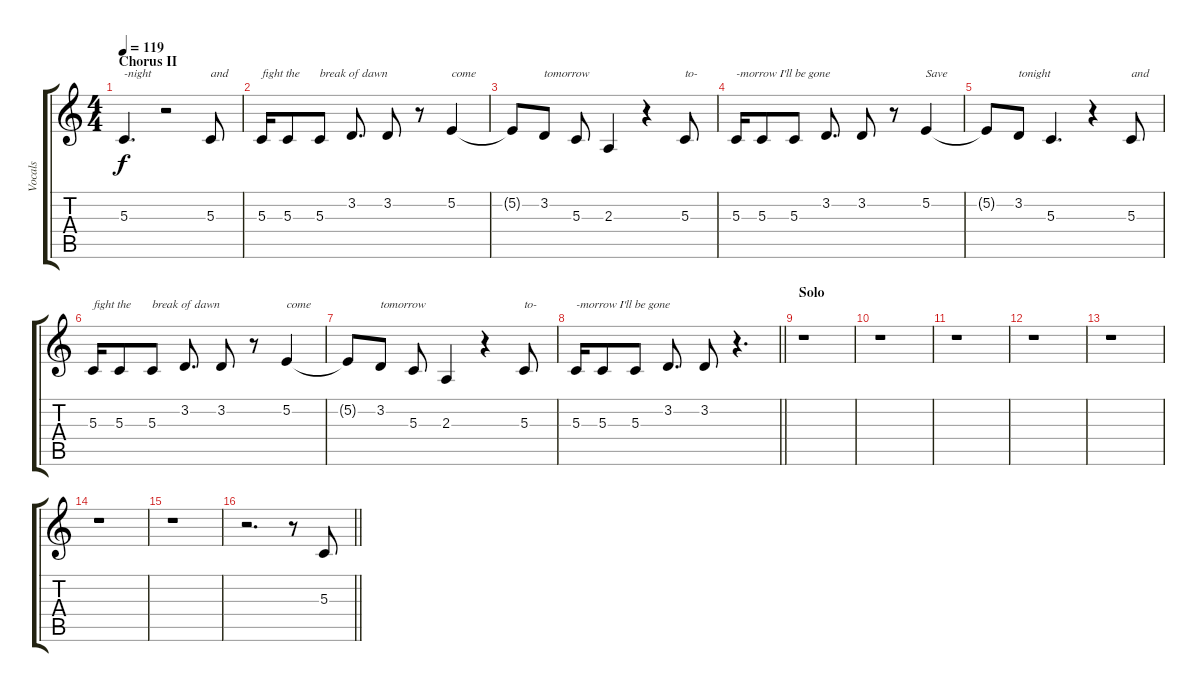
\track ("Vocals" "Vocals") {instrument altosax}
\staff {score tabs}
\tuning (E4 B3 G3 D3 A2 E2) {hide}
\ts (4 4)
\section ("" "Chorus II")
\tempo 119
\clef g2
\ks c
5.3.4{d txt "-night" dy f} r.2 5.3.8{txt "and"} |
5.3.16{txt "fight the"} 5.3.8 5.3.8{txt "break of dawn"} 3.2.8{d} 3.2.8 r.8 5.2.4{txt "come"} |
5.2{t}.8 3.2.8{txt "tomorrow"} 5.3.8 2.3.4 r.4 5.3.8{txt "to-"} |
5.3.16{txt "-morrow I'll be gone"} 5.3.8 5.3.8 3.2.8{d} 3.2.8 r.8 5.2.4{txt "Save"} |
5.2{t}.8 3.2.8{txt "tonight"} 5.3.4{d} r.4 5.3.8{txt "and"} |
5.3.16{txt "fight the"} 5.3.8 5.3.8{txt "break of dawn"} 3.2.8{d} 3.2.8 r.8 5.2.4{txt "come"} |
5.2{t}.8 3.2.8{txt "tomorrow"} 5.3.8 2.3.4 r.4 5.3.8{txt "to-"} |
\barLineRight lightlight
5.3.16{txt "-morrow I'll be gone"} 5.3.8 5.3.8 3.2.8{d} 3.2.8 r.4{d} |
\section ("" "Solo")
r.1 |
r.1 |
r.1 |
r.1 |
r.1 |
r.1 |
r.1 |
\barLineRight lightlight
r.2{d} r.8 5.3.8
